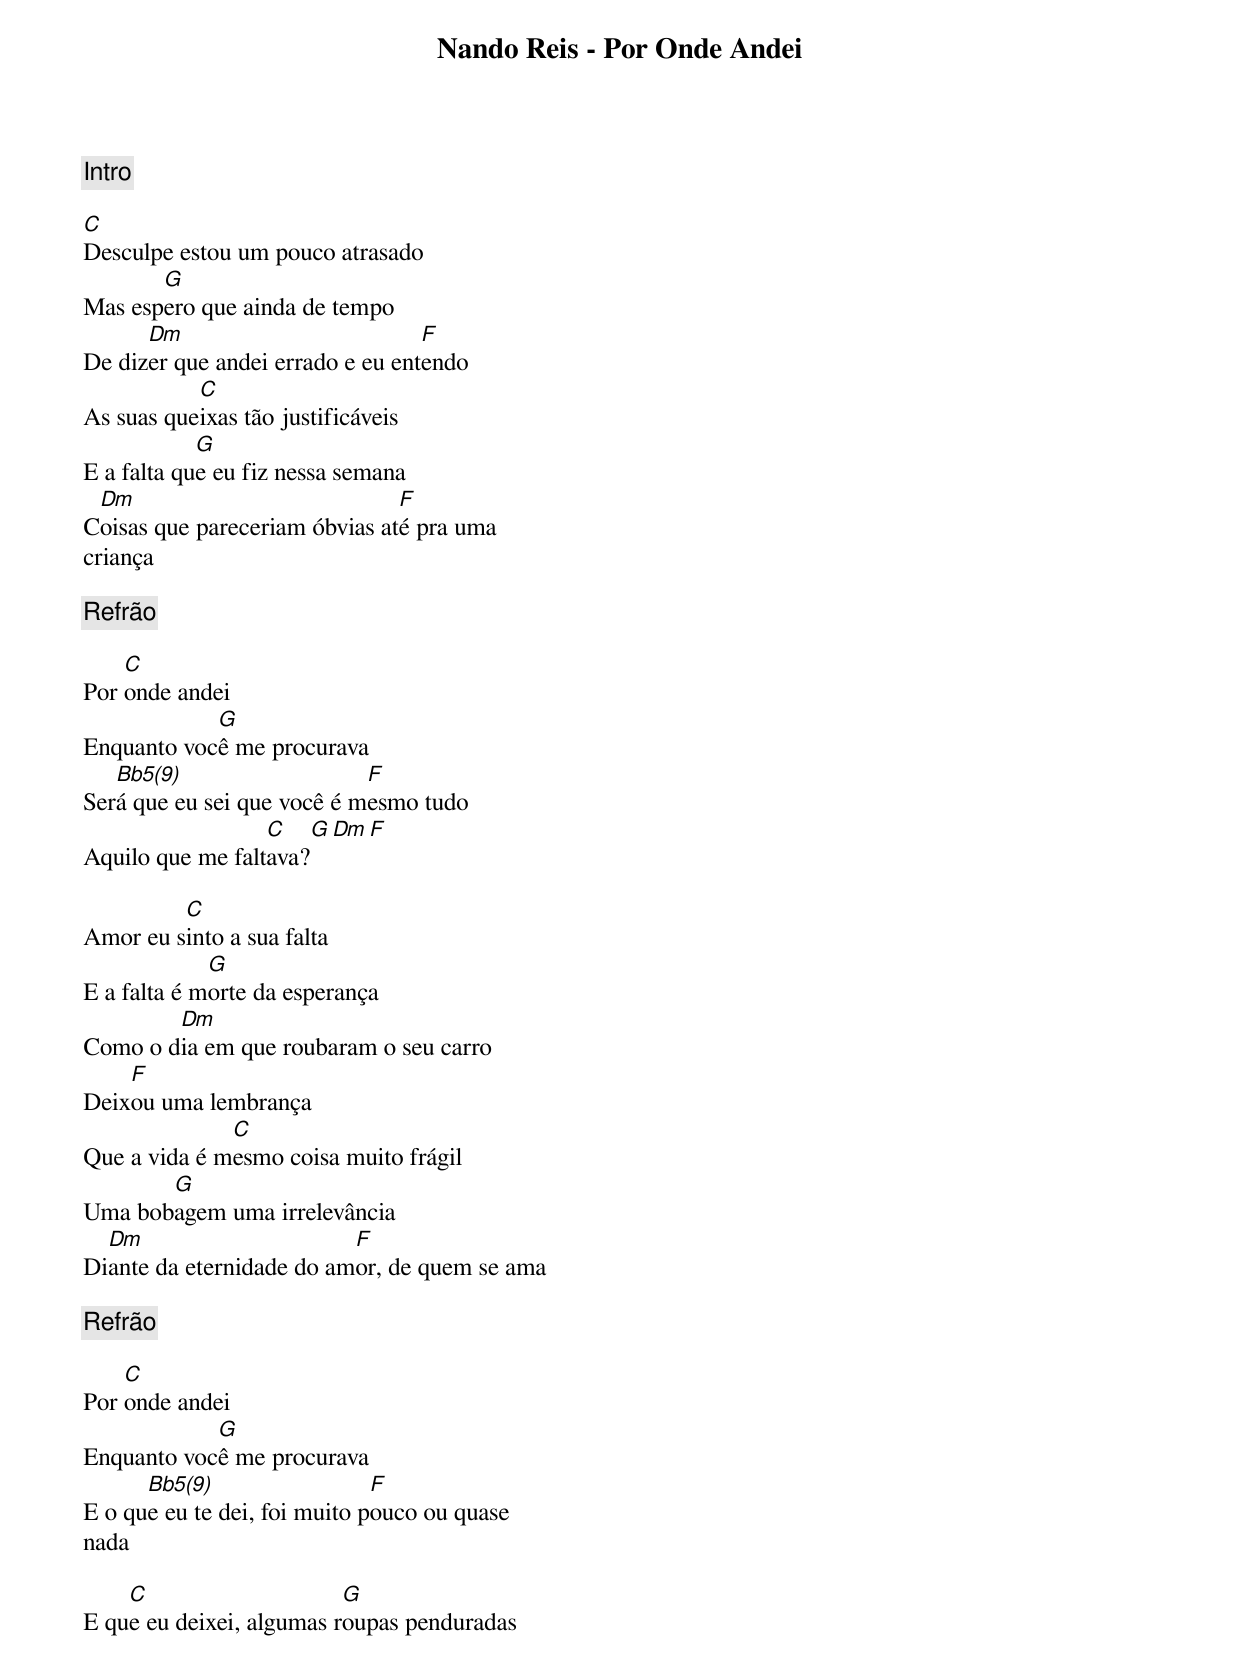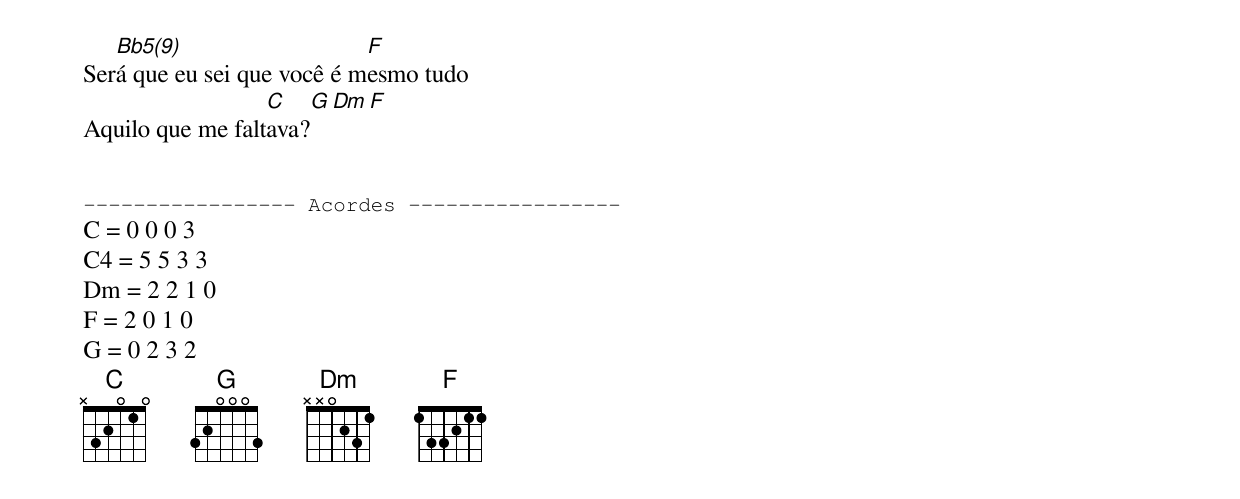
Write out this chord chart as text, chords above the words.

Nando Reis - Por Onde Andei

[Intro]

C
Desculpe estou um pouco atrasado
       G
Mas espero que ainda de tempo
      Dm                          F
De dizer que andei errado e eu entendo
           C
As suas queixas tão justificáveis
            G
E a falta que eu fiz nessa semana
 Dm                            F
Coisas que pareceriam óbvias até pra uma
criança

[Refrão]

    C
Por onde andei
            G
Enquanto você me procurava
   Bb5(9)                   F
Será que eu sei que você é mesmo tudo
                  C    G Dm F
Aquilo que me faltava?

         C
Amor eu sinto a sua falta
             G
E a falta é morte da esperança
        Dm
Como o dia em que roubaram o seu carro
    F
Deixou uma lembrança
              C
Que a vida é mesmo coisa muito frágil
       G
Uma bobagem uma irrelevância
  Dm                      F
Diante da eternidade do amor, de quem se ama

[Refrão]

    C
Por onde andei
            G
Enquanto você me procurava
      Bb5(9)                  F
E o que eu te dei, foi muito pouco ou quase
nada

    C                     G
E que eu deixei, algumas roupas penduradas
   Bb5(9)                   F
Será que eu sei que você é mesmo tudo
                  C    G Dm F
Aquilo que me faltava?


----------------- Acordes -----------------
C = 0 0 0 3
C4 = 5 5 3 3
Dm = 2 2 1 0
F = 2 0 1 0
G = 0 2 3 2
